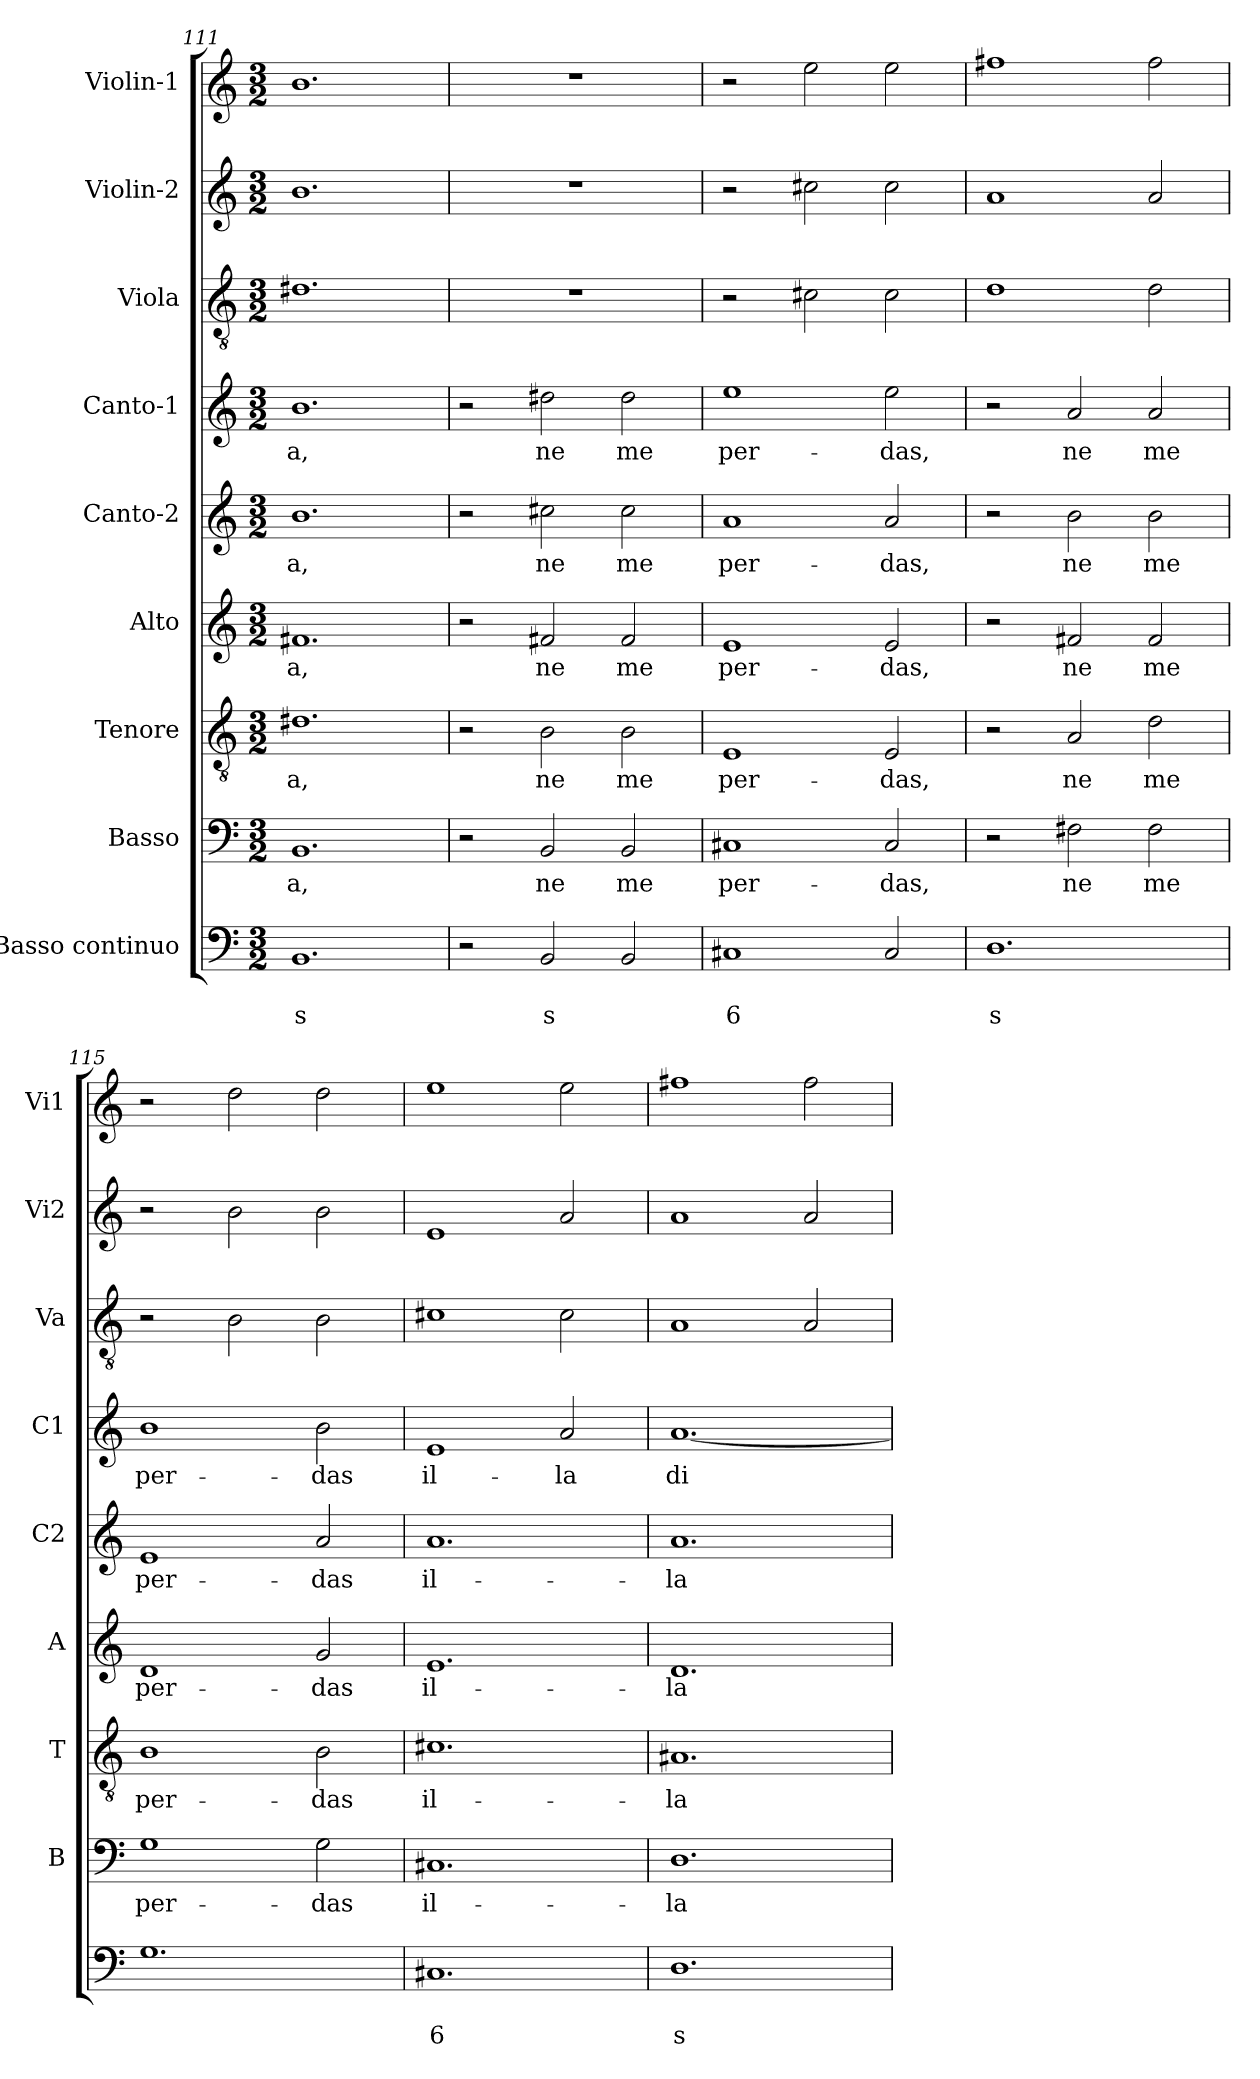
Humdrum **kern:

**kern	**text	**text	**kern	**text	**kern	**text	**kern	**text	**kern	**text	**kern	**text	**kern	**kern	**kern
*part9	*part9	*part9	*part8	*part8	*part7	*part7	*part6	*part6	*part5	*part5	*part4	*part4	*part3	*part2	*part1
*staff9	*staff9	*staff9	*staff8	*staff8	*staff7	*staff7	*staff6	*staff6	*staff5	*staff5	*staff4	*staff4	*staff3	*staff2	*staff1
*I"Basso continuo	*	*	*I"Basso	*	*I"Tenore	*	*I"Alto	*	*I"Canto-2	*	*I"Canto-1	*	*I"Viola	*I"Violin-2	*I"Violin-1
*	*	*	*I'B	*	*I'T	*	*I'A	*	*I'C2	*	*I'C1	*	*I'Va	*I'Vi2	*I'Vi1
*clefF4	*	*	*clefF4	*	*clefGv2	*	*clefG2	*	*clefG2	*	*clefG2	*	*clefGv2	*clefG2	*clefG2
*k[]	*	*	*k[]	*	*k[]	*	*k[]	*	*k[]	*	*k[]	*	*k[]	*k[]	*k[]
*C:	*	*	*C:	*	*C:	*	*C:	*	*C:	*	*C:	*	*C:	*C:	*C:
*M3/2	*	*	*M3/2	*	*M3/2	*	*M3/2	*	*M3/2	*	*M3/2	*	*M3/2	*M3/2	*M3/2
=111	=111	=111	=111	=111	=111	=111	=111	=111	=111	=111	=111	=111	=111	=111	=111
!	!	!LO:LY:b	!	!	!	!	!	!	!	!	!	!	!	!	!
!	!	!	!	!LO:LY:b	!	!	!	!	!	!	!	!	!	!	!
!	!	!	!	!	!	!LO:LY:b	!	!	!	!	!	!	!	!	!
!	!	!	!	!	!	!	!	!LO:LY:b	!	!	!	!	!	!	!
!	!	!	!	!	!	!	!	!	!	!LO:LY:b	!	!	!	!	!
!	!	!	!	!	!	!	!	!	!	!	!	!LO:LY:b	!	!	!
1.BB	.	s	1.BB	-a,	1.d#X	-a,	1.f#X	-a,	1.b	-a,	1.b	-a,	1.d#X	1.b	1.b
=112	=112	=112	=112	=112	=112	=112	=112	=112	=112	=112	=112	=112	=112	=112	=112
2r	.	.	2r	.	2r	.	2r	.	2r	.	2r	.	1.r	1.r	1.r
!	!	!LO:LY:b	!	!	!	!	!	!	!	!	!	!	!	!	!
!	!	!	!	!LO:LY:b	!	!	!	!	!	!	!	!	!	!	!
!	!	!	!	!	!	!LO:LY:b	!	!	!	!	!	!	!	!	!
!	!	!	!	!	!	!	!	!LO:LY:b	!	!	!	!	!	!	!
!	!	!	!	!	!	!	!	!	!	!LO:LY:b	!	!	!	!	!
!	!	!	!	!	!	!	!	!	!	!	!	!LO:LY:b	!	!	!
2BB/	.	s	2BB/	ne	2B\	ne	2f#X/	ne	2cc#X\	ne	2dd#X\	ne	.	.	.
!	!	!	!	!LO:LY:b	!	!	!	!	!	!	!	!	!	!	!
!	!	!	!	!	!	!LO:LY:b	!	!	!	!	!	!	!	!	!
!	!	!	!	!	!	!	!	!LO:LY:b	!	!	!	!	!	!	!
!	!	!	!	!	!	!	!	!	!	!LO:LY:b	!	!	!	!	!
!	!	!	!	!	!	!	!	!	!	!	!	!LO:LY:b	!	!	!
2BB/	.	.	2BB/	me	2B\	me	2f#/	me	2cc#\	me	2dd#\	me	.	.	.
=113	=113	=113	=113	=113	=113	=113	=113	=113	=113	=113	=113	=113	=113	=113	=113
!	!	!LO:LY:b	!	!	!	!	!	!	!	!	!	!	!	!	!
!	!	!	!	!LO:LY:b	!	!	!	!	!	!	!	!	!	!	!
!	!	!	!	!	!	!LO:LY:b	!	!	!	!	!	!	!	!	!
!	!	!	!	!	!	!	!	!LO:LY:b	!	!	!	!	!	!	!
!	!	!	!	!	!	!	!	!	!	!LO:LY:b	!	!	!	!	!
!	!	!	!	!	!	!	!	!	!	!	!	!LO:LY:b	!	!	!
1C#X	.	6	1C#X	per-	1E	per-	1e	per-	1a	per-	1ee	per-	2r	2r	2r
.	.	.	.	.	.	.	.	.	.	.	.	.	2c#X\	2cc#X\	2ee\
!	!	!	!	!LO:LY:b	!	!	!	!	!	!	!	!	!	!	!
!	!	!	!	!	!	!LO:LY:b	!	!	!	!	!	!	!	!	!
!	!	!	!	!	!	!	!	!LO:LY:b	!	!	!	!	!	!	!
!	!	!	!	!	!	!	!	!	!	!LO:LY:b	!	!	!	!	!
!	!	!	!	!	!	!	!	!	!	!	!	!LO:LY:b	!	!	!
2C#/	.	.	2C#/	-das,	2E/	-das,	2e/	-das,	2a/	-das,	2ee\	-das,	2c#\	2cc#\	2ee\
=114	=114	=114	=114	=114	=114	=114	=114	=114	=114	=114	=114	=114	=114	=114	=114
!	!	!LO:LY:b	!	!	!	!	!	!	!	!	!	!	!	!	!
1.D	.	s	2r	.	2r	.	2r	.	2r	.	2r	.	1d	1a	1ff#X
!	!	!	!	!LO:LY:b	!	!	!	!	!	!	!	!	!	!	!
!	!	!	!	!	!	!LO:LY:b	!	!	!	!	!	!	!	!	!
!	!	!	!	!	!	!	!	!LO:LY:b	!	!	!	!	!	!	!
!	!	!	!	!	!	!	!	!	!	!LO:LY:b	!	!	!	!	!
!	!	!	!	!	!	!	!	!	!	!	!	!LO:LY:b	!	!	!
.	.	.	2F#X\	ne	2A/	ne	2f#X/	ne	2b\	ne	2a/	ne	.	.	.
!	!	!	!	!LO:LY:b	!	!	!	!	!	!	!	!	!	!	!
!	!	!	!	!	!	!LO:LY:b	!	!	!	!	!	!	!	!	!
!	!	!	!	!	!	!	!	!LO:LY:b	!	!	!	!	!	!	!
!	!	!	!	!	!	!	!	!	!	!LO:LY:b	!	!	!	!	!
!	!	!	!	!	!	!	!	!	!	!	!	!LO:LY:b	!	!	!
.	.	.	2F#\	me	2d\	me	2f#/	me	2b\	me	2a/	me	2d\	2a/	2ff#\
!!LO:PB:g=z
=115	=115	=115	=115	=115	=115	=115	=115	=115	=115	=115	=115	=115	=115	=115	=115
!	!	!	!	!LO:LY:b	!	!	!	!	!	!	!	!	!	!	!
!	!	!	!	!	!	!LO:LY:b	!	!	!	!	!	!	!	!	!
!	!	!	!	!	!	!	!	!LO:LY:b	!	!	!	!	!	!	!
!	!	!	!	!	!	!	!	!	!	!LO:LY:b	!	!	!	!	!
!	!	!	!	!	!	!	!	!	!	!	!	!LO:LY:b	!	!	!
1.G	.	.	1G	per-	1B	per-	1d	per-	1e	per-	1b	per-	2r	2r	2r
.	.	.	.	.	.	.	.	.	.	.	.	.	2B\	2b\	2dd\
!	!	!	!	!LO:LY:b	!	!	!	!	!	!	!	!	!	!	!
!	!	!	!	!	!	!LO:LY:b	!	!	!	!	!	!	!	!	!
!	!	!	!	!	!	!	!	!LO:LY:b	!	!	!	!	!	!	!
!	!	!	!	!	!	!	!	!	!	!LO:LY:b	!	!	!	!	!
!	!	!	!	!	!	!	!	!	!	!	!	!LO:LY:b	!	!	!
.	.	.	2G\	-das	2B\	-das	2g/	-das	2a/	-das	2b\	-das	2B\	2b\	2dd\
=116	=116	=116	=116	=116	=116	=116	=116	=116	=116	=116	=116	=116	=116	=116	=116
!	!	!LO:LY:b	!	!	!	!	!	!	!	!	!	!	!	!	!
!	!	!	!	!LO:LY:b	!	!	!	!	!	!	!	!	!	!	!
!	!	!	!	!	!	!LO:LY:b	!	!	!	!	!	!	!	!	!
!	!	!	!	!	!	!	!	!LO:LY:b	!	!	!	!	!	!	!
!	!	!	!	!	!	!	!	!	!	!LO:LY:b	!	!	!	!	!
!	!	!	!	!	!	!	!	!	!	!	!	!LO:LY:b	!	!	!
1.C#X	.	6	1.C#X	il-	1.c#X	il-	1.e	il-	1.a	il-	1e	il-	1c#X	1e	1ee
!	!	!	!	!	!	!	!	!	!	!	!	!LO:LY:b	!	!	!
.	.	.	.	.	.	.	.	.	.	.	2a/	-la	2c#\	2a/	2ee\
=117	=117	=117	=117	=117	=117	=117	=117	=117	=117	=117	=117	=117	=117	=117	=117
!	!	!LO:LY:b	!	!	!	!	!	!	!	!	!	!	!	!	!
!	!	!	!	!LO:LY:b	!	!	!	!	!	!	!	!	!	!	!
!	!	!	!	!	!	!LO:LY:b	!	!	!	!	!	!	!	!	!
!	!	!	!	!	!	!	!	!LO:LY:b	!	!	!	!	!	!	!
!	!	!	!	!	!	!	!	!	!	!LO:LY:b	!	!	!	!	!
!	!	!	!	!	!	!	!	!	!	!	!	!LO:LY:b	!	!	!
1.D	.	s	1.D	-la	1.A#X	-la	1.d	-la	1.a	-la	[1.a	di-	1A	1a	1ff#X
.	.	.	.	.	.	.	.	.	.	.	.	.	2A/	2a/	2ff#\
=	=	=	=	=	=	=	=	=	=	=	=	=	=	=	=
*-	*-	*-	*-	*-	*-	*-	*-	*-	*-	*-	*-	*-	*-	*-	*-
